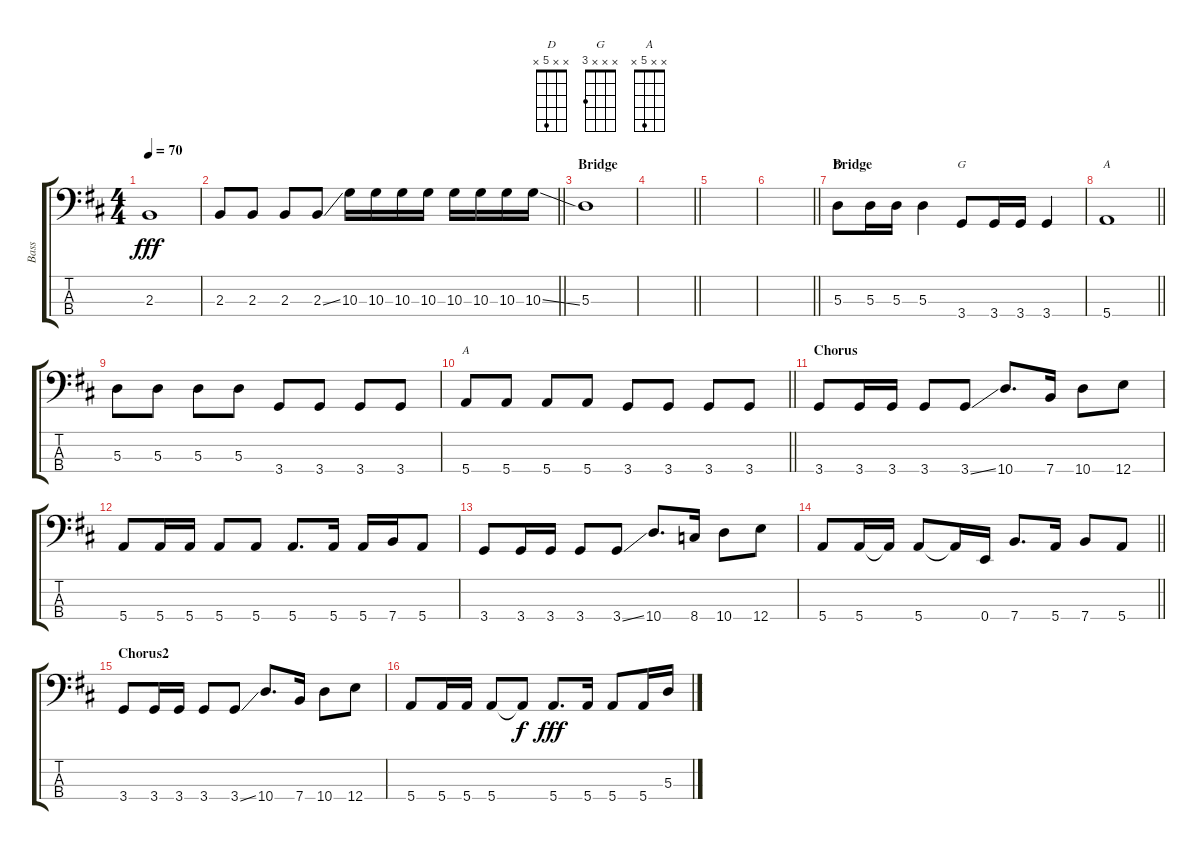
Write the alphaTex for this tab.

\track ("Bass" "Bass") {instrument electricbassfinger}
\staff {score tabs}
\tuning (G2 D2 A1 E1) {hide}
\chord ("D" x x 5 x)
\chord ("G" x x x 3)
\chord ("A" x x x 5)
\chord ("A" x x 5 x)
\ts (4 4)
\section ("" "")
\tempo 70
\clef f4
\ks d
2.3.1{dy fff} |
\barLineRight lightlight
2.3.8 2.3.8 2.3.8 2.3{ss}.8 10.3.16 10.3.16 10.3.16 10.3.16 10.3.16 10.3.16 10.3.16 10.3{ss}.16 |
\section ("" "Bridge")
5.3.1 |
\barLineRight lightlight
|
|
\barLineRight lightlight
|
\section ("" "Bridge")
5.3.8{ch "D"} 5.3.16 5.3.16 5.3.4 3.4.8{ch "G"} 3.4.16 3.4.16 3.4.4 |
\barLineRight lightlight
5.4.1{ch "A"} |
5.3.8 5.3.8 5.3.8 5.3.8 3.4.8 3.4.8 3.4.8 3.4.8 |
\barLineRight lightlight
5.4.8{ch "A"} 5.4.8 5.4.8 5.4.8 3.4.8 3.4.8 3.4.8 3.4.8 |
\section ("" "Chorus")
3.4.8 3.4.16 3.4.16 3.4.8 3.4{ss}.8 10.4.8{d} 7.4.16 10.4.8 12.4.8 |
5.4.8 5.4.16 5.4.16 5.4.8 5.4.8 5.4.8{d} 5.4.16 5.4.16 7.4.16 5.4.8 |
3.4.8 3.4.16 3.4.16 3.4.8 3.4{ss}.8 10.4.8{d} 8.4.16 10.4.8 12.4.8 |
\barLineRight lightlight
5.4.8 5.4.16 5.4{t}.16 5.4.8 5.4{t}.16 0.4.16 7.4.8{d} 5.4.16 7.4.8 5.4.8 |
\section ("" "Chorus2")
3.4.8 3.4.16 3.4.16 3.4.8 3.4{ss}.8 10.4.8{d} 7.4.16 10.4.8 12.4.8 |
5.4.8 5.4.16 5.4.16 5.4.8 5.4{t}.8{dy f} 5.4.8{d dy fff} 5.4.16 5.4.8 5.4.16 5.3.16
